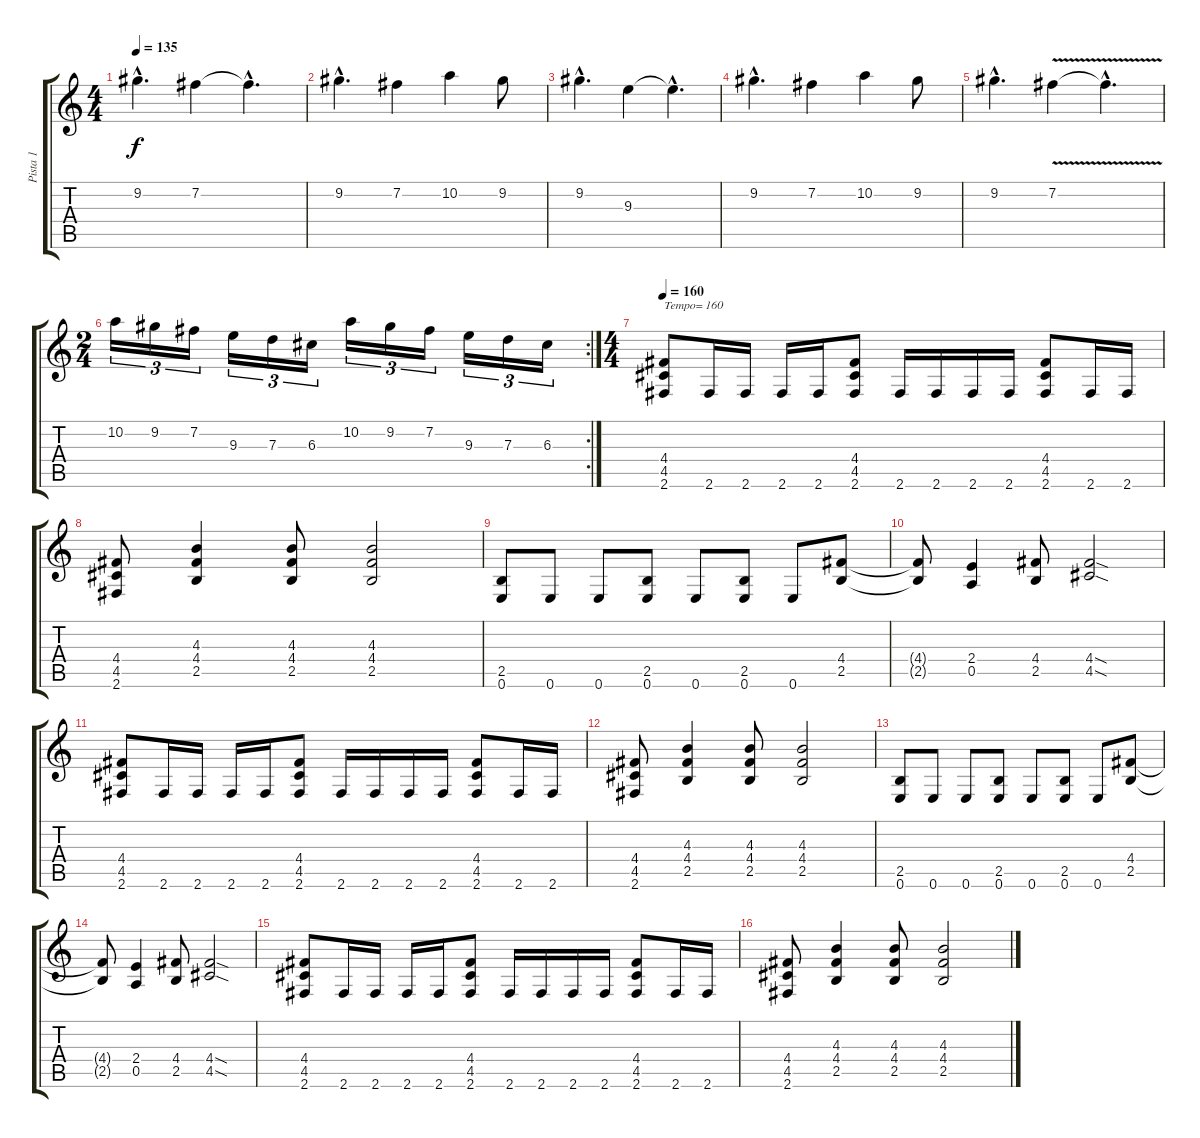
\track ("Pista 1" "Pista 1") {instrument distortionguitar}
\staff {score tabs}
\tuning (E4 B3 G3 D3 A2 E2) {hide}
\ts (4 4)
\tempo 135
\clef g2
\ks c
9.2{hac}.4{d dy f} 7.2.4 7.2{hac t}.4{d} |
9.2{hac}.4{d} 7.2.4 10.2.4 9.2.8 |
9.2{hac}.4{d} 9.3.4 9.3{hac t}.4{d} |
9.2{hac}.4{d} 7.2.4 10.2.4 9.2.8 |
9.2{hac}.4{d} 7.2{v}.4 7.2{hac t}.4{d} |
\rc 2
\ts (2 4)
10.2.16{tu (3 2)} 9.2.16{tu (3 2)} 7.2.16{tu (3 2)} 9.3.16{tu (3 2)} 7.3.16{tu (3 2)} 6.3.16{tu (3 2)} 10.2.16{tu (3 2)} 9.2.16{tu (3 2)} 7.2.16{tu (3 2)} 9.3.16{tu (3 2)} 7.3.16{tu (3 2)} 6.3.16{tu (3 2)} |
\ts (4 4)
\tempo 160
(4.4 4.5 2.6).8{txt "Tempo= 160"} 2.6.16 2.6.16 2.6.16 2.6.16 (4.4 4.5 2.6).8 2.6.16 2.6.16 2.6.16 2.6.16 (4.4 4.5 2.6).8 2.6.16 2.6.16 |
(4.4 4.5 2.6).8 (4.3 4.4 2.5).4 (4.3 4.4 2.5).8 (4.3 4.4 2.5).2 |
(2.5 0.6).8 0.6.8 0.6.8 (2.5 0.6).8 0.6.8 (2.5 0.6).8 0.6.8 (4.4 2.5).8 |
(4.4{t} 2.5{t}).8 (2.4 0.5).4 (4.4 2.5).8 (4.4{sod} 4.5{sod}).2 |
(4.4 4.5 2.6).8 2.6.16 2.6.16 2.6.16 2.6.16 (4.4 4.5 2.6).8 2.6.16 2.6.16 2.6.16 2.6.16 (4.4 4.5 2.6).8 2.6.16 2.6.16 |
(4.4 4.5 2.6).8 (4.3 4.4 2.5).4 (4.3 4.4 2.5).8 (4.3 4.4 2.5).2 |
(2.5 0.6).8 0.6.8 0.6.8 (2.5 0.6).8 0.6.8 (2.5 0.6).8 0.6.8 (4.4 2.5).8 |
(4.4{t} 2.5{t}).8 (2.4 0.5).4 (4.4 2.5).8 (4.4{sod} 4.5{sod}).2 |
(4.4 4.5 2.6).8 2.6.16 2.6.16 2.6.16 2.6.16 (4.4 4.5 2.6).8 2.6.16 2.6.16 2.6.16 2.6.16 (4.4 4.5 2.6).8 2.6.16 2.6.16 |
(4.4 4.5 2.6).8 (4.3 4.4 2.5).4 (4.3 4.4 2.5).8 (4.3 4.4 2.5).2
